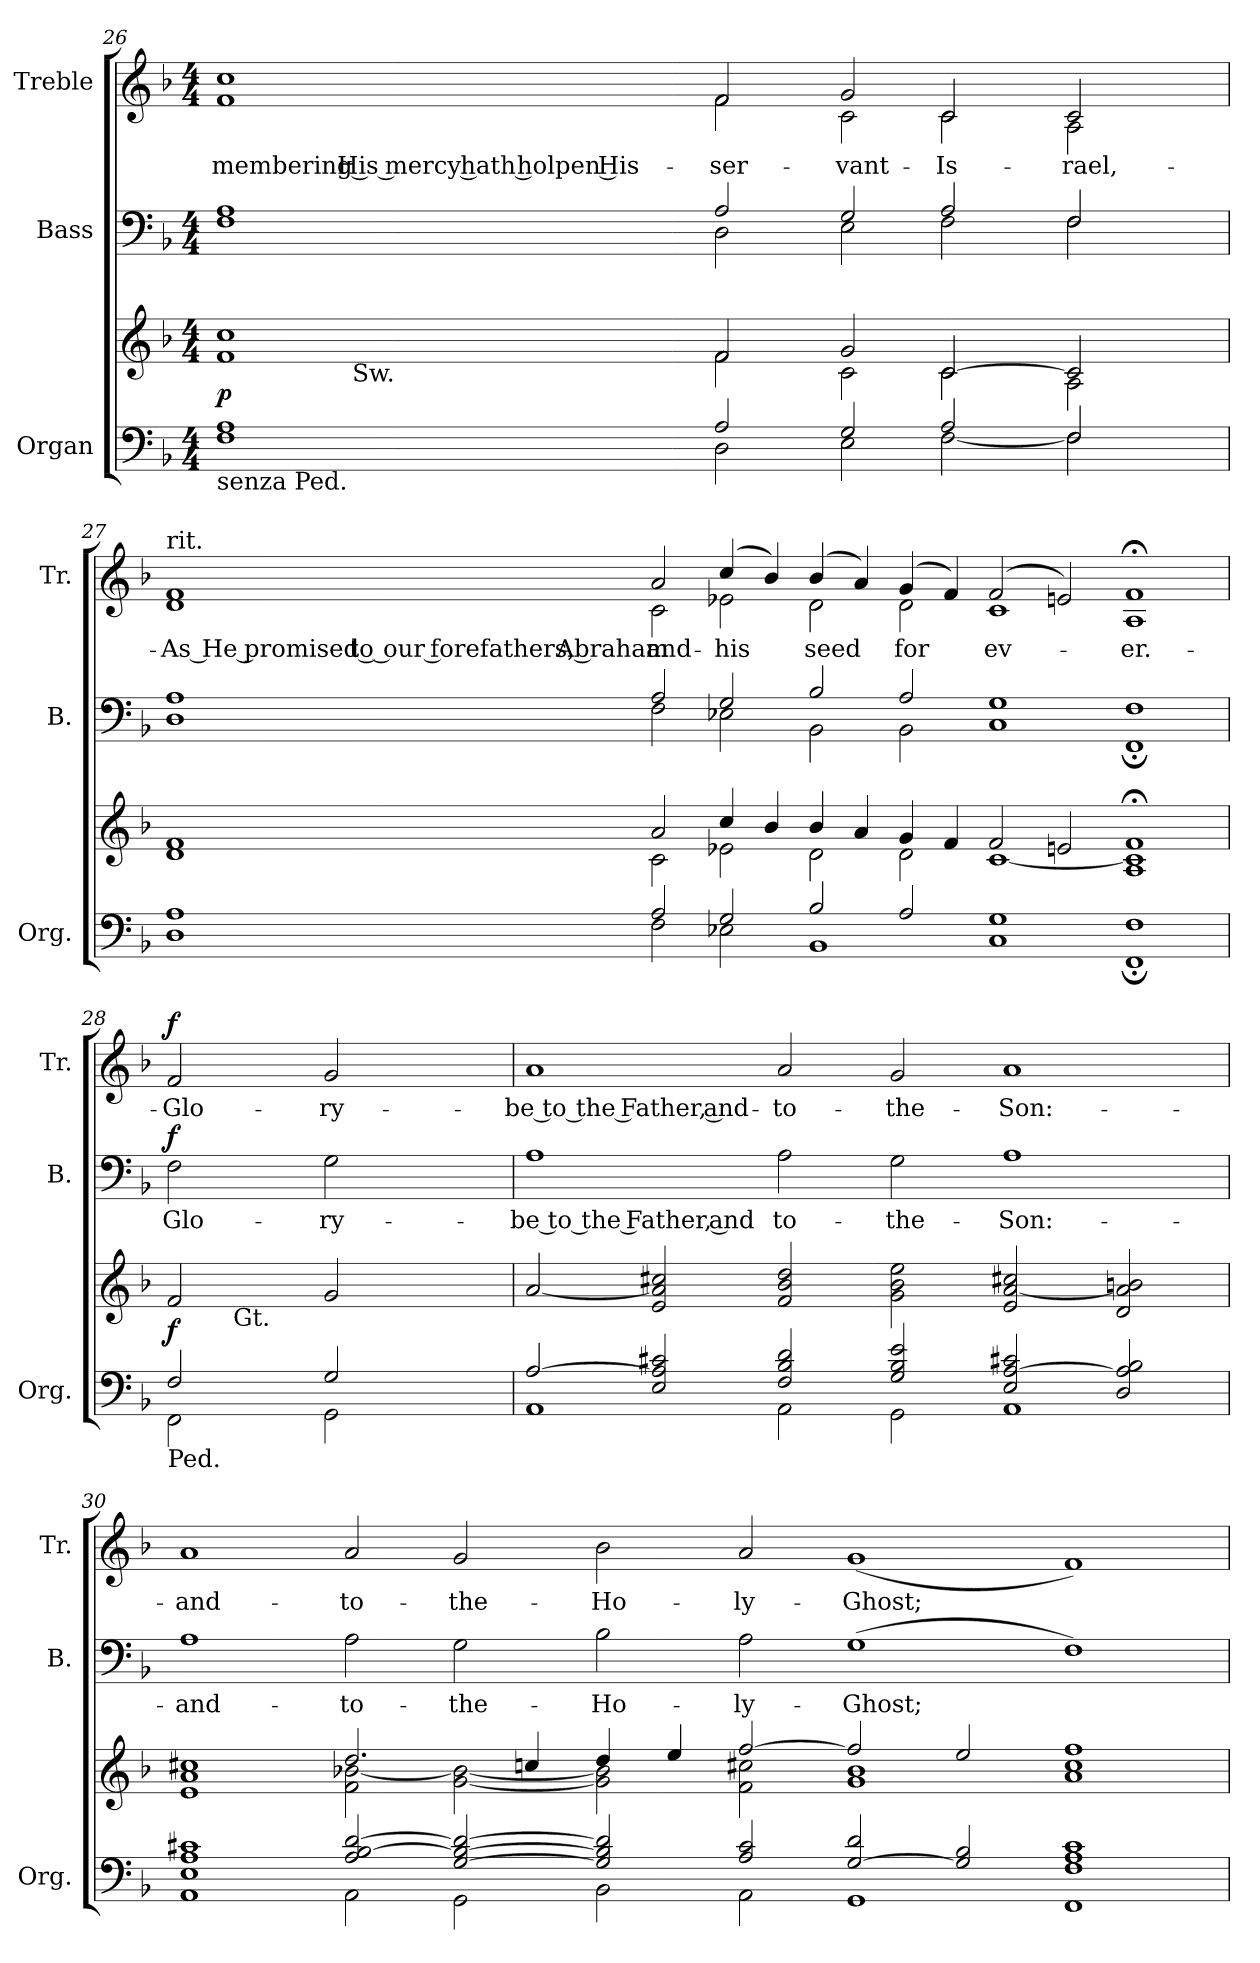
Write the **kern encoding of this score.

**kern	**kern	**dynam	**kern	**text	**dynam	**kern	**text	**dynam
*part3	*part3	*part3	*part2	*part2	*part2	*part1	*part1	*part1
*staff4	*staff3	*staff3/4	*staff2	*staff2	*staff2	*staff1	*staff1	*staff1
*I"Organ	*	*	*I"Bass	*	*	*I"Treble	*	*
*I'Org.	*	*	*I'B.	*	*	*I'Tr.	*	*
*clefF4	*clefG2	*	*clefF4	*	*	*clefG2	*	*
*k[b-]	*k[b-]	*	*k[b-]	*	*	*k[b-]	*	*
*F:	*F:	*	*F:	*	*	*F:	*	*
*M4/4	*M4/4	*	*M4/4	*	*	*M4/4	*	*
=26	=26	=26	=26	=26	=26	=26	=26	=26
*^	*^	*	*^	*	*	*	*	*
!LO:TX:b:t=senza Ped.	!	!	!	!	!	!	!	!	!	!	!
!	!	!	!	!	!	!	!	!	!	!LO:LY:b:color=#000000	!
*	*	*	*^	*	*	*	*	*	*^	*	*
1Ai	1Fi	1cci	1fi	16ryy	p	1Ai	1Fi	.	.	1cci	1fi	-membering His mercy hath holpen His-	.
.	.	.	.	32ryy	.	.	.	.	.	.	.	.	.
.	.	.	.	128ryy	.	.	.	.	.	.	.	.	.
!	!	!	!	!LO:TX:b:t=Sw.	!	!	!	!	!	!	!	!	!
.	.	.	.	1ryy	.	.	.	.	.	.	.	.	.
!	!	!	!	!	!	!	!	!	!	!	!	!LO:LY:b:color=#000000	!
2Ai/	2Di\	2fi/	2fi\	.	.	2Ai/	2Di\	.	.	2fi/	2fi\	-ser-	.
.	.	.	.	1ryy	.	.	.	.	.	.	.	.	.
!	!	!	!	!	!	!	!	!	!	!	!	!LO:LY:b:color=#000000	!
2Gi/	2Ei\	2gi/	2ci\	.	.	2Gi/	2Ei\	.	.	2gi/	2ci\	-vant-	.
!	!	!	!	!	!	!	!	!	!	!	!	!LO:LY:b:color=#000000	!
2Ai/	[2Fi\	[2ci/	2ci\	.	.	2Ai/	2Fi\	.	.	2ci/	2ci\	-Is-	.
.	.	.	.	2ryy	.	.	.	.	.	.	.	.	.
!	!	!	!	!	!	!	!	!	!	!	!	!LO:LY:b:color=#000000	!
2Fi/]	2Fi\	2ci/]	2Ai\	.	.	2Fi/	2Fi\	.	.	2ci/	2Ai\	-rael,-	.
.	.	.	.	4ryy	.	.	.	.	.	.	.	.	.
.	.	.	.	8ryy	.	.	.	.	.	.	.	.	.
.	.	.	.	64.ryy	.	.	.	.	.	.	.	.	.
*	*	*	*v	*v	*	*	*	*	*	*	*	*	*
!!LO:PB:g=z	!!
=27	=27	=27	=27	=27	=27	=27	=27	=27	=27	=27	=27	=27
*	*	*	*^	*	*	*	*	*	*	*	*	*
!	!	!	!	!	!	!	!	!	!	!LO:TX:t=rit.	!	!	!
!	!	!	!	!	!	!	!	!	!	!	!	!LO:LY:b:color=#000000	!
*	*	*	*v	*v	*	*	*	*	*	*	*	*	*
1Ai	1Di	1fi	1di	.	1Ai	1Di	.	.	1fi	1di	-As He promised to our forefathers, Abraham-	.
!	!	!	!	!	!	!	!	!	!	!	!LO:LY:b:color=#000000	!
2Ai/	2Fi\	2ai/	2ci\	.	2Ai/	2Fi\	.	.	2ai/	2ci\	-and-	.
!	!	!	!	!	!	!	!	!	!	!	!LO:LY:b:color=#000000	!
2Gi/	2E-Xi\	4cci/	2e-Xi\	.	2Gi/	2E-Xi\	.	.	(4cci/	2e-Xi\	-his	.
.	.	4b-i/	.	.	.	.	.	.	4b-i/)	.	.	.
!	!	!	!	!	!	!	!	!	!	!	!LO:LY:b:color=#000000	!
2B-i/	1BB-i	4b-i/	2di\	.	2B-i/	2BB-i\	.	.	(4b-i/	2di\	seed	.
.	.	4ai/	.	.	.	.	.	.	4ai/)	.	.	.
!	!	!	!	!	!	!	!	!	!	!	!LO:LY:b:color=#000000	!
2Ai/	.	4gi/	2di\	.	2Ai/	2BB-i\	.	.	(4gi/	2di\	for	.
.	.	4fi/	.	.	.	.	.	.	4fi/)	.	.	.
!	!	!	!	!	!	!	!	!	!	!	!LO:LY:b:color=#000000	!
1Gi	1Ci	2fi/	[1ci	.	1Gi	1Ci	.	.	(2fi/	1ci	ev-	.
.	.	2eni/	.	.	.	.	.	.	2eni/)	.	.	.
!	!	!	!	!	!	!	!	!	!	!	!LO:LY:b:color=#000000	!
1Fi	1FF;i	1f;i	1Ai 1ci]	.	1Fi	1FF;i	.	.	1f;i	1Ai	-er.-	.
*	*	*	*	*	*v	*v	*	*	*	*	*	*
*	*	*	*	*	*	*	*	*v	*v	*	*
!!LO:LB:g=z
=28	=28	=28	=28	=28	=28	=28	=28	=28	=28	=28
*	*	*	*	*	*^	*	*	*^	*	*
!	!	!	!	!	!	!	!LO:LY:b:color=#000000	!	!	!	!	!
*	*	*	*	*	*v	*v	*	*	*	*	*	*
*	*	*	*	*	*	*	*	*v	*v	*	*
*	*	*	*	*	*^	*	*	*^	*	*
!	!	!	!	!	!	!	!	!	!LO:TX:a:t=Unison	!	!	!
!	!	!	!	!	!LO:TX:a:t=Unison	!	!	!	!	!	!	!
!LO:TX:b:t=Ped.	!	!	!	!	!	!	!	!	!	!	!	!
!	!	!	!	!	!	!	!	!	!	!	!LO:LY:b:color=#000000	!
*	*	*	*	*	*v	*v	*	*	*	*	*	*
*	*	*	*	*	*	*	*	*v	*v	*	*
2Fi/	2FFi\	2fi/	8ryy	f	2Fi\	Glo-	f	2fi/	-Glo-	f
.	.	.	64.ryy	.	.	.	.	.	.	.
!	!	!	!LO:TX:b:t=Gt.	!	!	!	!	!	!	!
.	.	.	2ryy	.	.	.	.	.	.	.
!	!	!	!	!	!	!LO:LY:b:color=#000000	!	!	!	!
!	!	!	!	!	!	!	!	!	!LO:LY:b:color=#000000	!
2Gi/	2GGi\	2gi/	.	.	2Gi\	-ry-	.	2gi/	-ry-	.
.	.	.	4ryy	.	.	.	.	.	.	.
.	.	.	16ryy	.	.	.	.	.	.	.
.	.	.	32ryy	.	.	.	.	.	.	.
.	.	.	128ryy	.	.	.	.	.	.	.
*	*	*v	*v	*	*	*	*	*	*	*
=29	=29	=29	=29	=29	=29	=29	=29	=29	=29
*	*	*^	*	*	*	*	*	*	*
!	!	!	!	!	!	!LO:LY:b:color=#000000	!	!	!	!
*	*	*v	*v	*	*	*	*	*	*	*
*	*	*^	*	*	*	*	*	*	*
!	!	!	!	!	!	!	!	!	!LO:LY:b:color=#000000	!
*	*	*v	*v	*	*	*	*	*	*	*
[2Ai/	1AAi	[2ai/	.	1Ai	-be to the Father, and	.	1ai	-be to the Father, and-	.
2Ei/ 2Ai] 2c#Xi	.	2ei/ 2ai] 2cc#Xi	.	.	.	.	.	.	.
!	!	!	!	!	!LO:LY:b:color=#000000	!	!	!	!
!	!	!	!	!	!	!	!	!LO:LY:b:color=#000000	!
2Fi/ 2B-i 2di	2AAi\	2fi/ 2b-i 2ddi	.	2Ai\	to-	.	2ai/	-to-	.
!	!	!	!	!	!LO:LY:b:color=#000000	!	!	!	!
!	!	!	!	!	!	!	!	!LO:LY:b:color=#000000	!
2Gi/ 2B-i 2ei	2GGi\	2gi\ 2b-i 2eei	.	2Gi\	-the-	.	2gi/	-the-	.
!	!	!	!	!	!LO:LY:b:color=#000000	!	!	!	!
!	!	!	!	!	!	!	!	!LO:LY:b:color=#000000	!
2Ei/ [2Ai 2c#Xi	1AAi	2ei/ [2ai 2cc#Xi	.	1Ai	-Son:-	.	1ai	-Son:-	.
2Di/ 2Ai] 2B-i	.	2di/ 2ai] 2bni	.	.	.	.	.	.	.
=30	=30	=30	=30	=30	=30	=30	=30	=30	=30
*	*	*^	*	*	*	*	*	*	*
!	!	!	!	!	!	!LO:LY:b:color=#000000	!	!	!	!
!	!	!	!	!	!	!	!	!	!LO:LY:b:color=#000000	!
1Ei 1Ai 1c#Xi	1AAi	1cc#Xi	1ei 1ai	.	1Ai	-and-	.	1ai	-and-	.
!	!	!	!	!	!	!LO:LY:b:color=#000000	!	!	!	!
!	!	!	!	!	!	!	!	!	!LO:LY:b:color=#000000	!
2Ai/ [2B-i [2di	2AAi\	2.ddi/	2fi\ [2b-Xi	.	2Ai\	-to-	.	2ai/	-to-	.
!	!	!	!	!	!	!LO:LY:b:color=#000000	!	!	!	!
!	!	!	!	!	!	!	!	!	!LO:LY:b:color=#000000	!
[2Gi/ 2B-i_ 2di_	2GGi\	.	[2gi\ 2b-i_	.	2Gi\	-the-	.	2gi/	-the-	.
.	.	4ccni/	.	.	.	.	.	.	.	.
!	!	!	!	!	!	!LO:LY:b:color=#000000	!	!	!	!
!	!	!	!	!	!	!	!	!	!LO:LY:b:color=#000000	!
2Gi/] 2B-i] 2di]	2BB-i\	4ddi/	2gi\] 2b-i]	.	2B-i\	-Ho-	.	2b-i\	-Ho-	.
.	.	4eei/	.	.	.	.	.	.	.	.
!	!	!	!	!	!	!LO:LY:b:color=#000000	!	!	!	!
!	!	!	!	!	!	!	!	!	!LO:LY:b:color=#000000	!
2Ai/ 2c#i	2AAi\	[2ffi/	2fi\ 2cc#Xi	.	2Ai\	-ly-	.	2ai/	-ly-	.
!	!	!	!	!	!	!LO:LY:b:color=#000000	!	!	!	!
!	!	!	!	!	!	!	!	!	!LO:LY:b:color=#000000	!
[2Gi/ 2di	1GGi	2ffi/]	1gi 1b-i	.	(1Gi	-Ghost;	.	(1gi	-Ghost;	.
2Gi/] 2B-i	.	2eei/	.	.	.	.	.	.	.	.
1Fi 1Ai 1c#i	1FFi	1cc#i 1ffi	1ai	.	1Fi)	.	.	1fi)	.	.
*v	*v	*	*	*	*	*	*	*	*	*
*	*v	*v	*	*	*	*	*	*	*
=	=	=	=	=	=	=	=	=
*-	*-	*-	*-	*-	*-	*-	*-	*-
